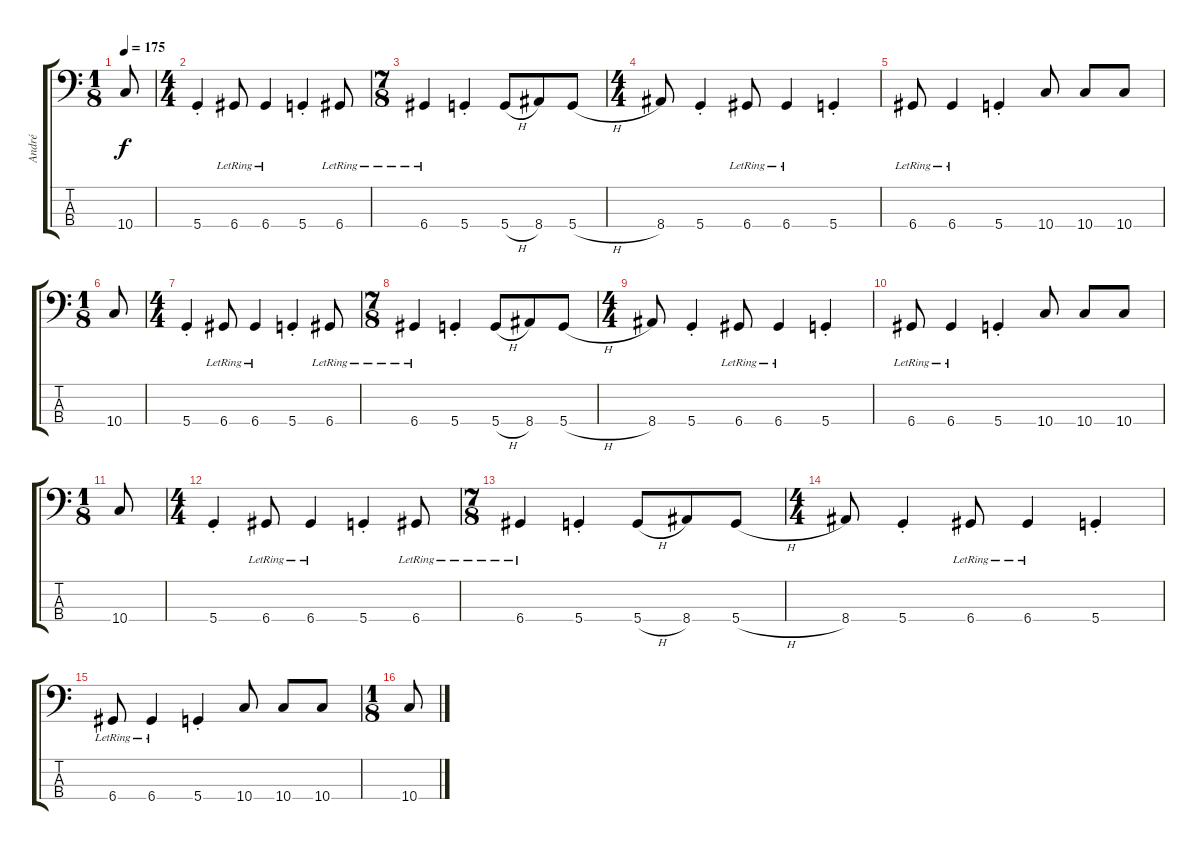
\track ("André" "André") {instrument slapbass1}
\staff {score tabs}
\tuning (G2 D2 A1 D1) {hide}
\ts (1 8)
\tempo 175
\clef f4
\ks c
10.4.8{dy f} |
\ts (4 4)
5.4{st}.4 6.4{lr}.8 6.4{lr}.4 5.4{st}.4 6.4{lr}.8 |
\ts (7 8)
6.4{lr}.4 5.4{st}.4 5.4{h}.8 8.4.8 5.4{h}.8 |
\ts (4 4)
8.4.8 5.4{st}.4 6.4{lr}.8 6.4{lr}.4 5.4{st}.4 |
6.4{lr}.8 6.4{lr}.4 5.4{st}.4 10.4.8 10.4.8 10.4.8 |
\ts (1 8)
10.4.8 |
\ts (4 4)
5.4{st}.4 6.4{lr}.8 6.4{lr}.4 5.4{st}.4 6.4{lr}.8 |
\ts (7 8)
6.4{lr}.4 5.4{st}.4 5.4{h}.8 8.4.8 5.4{h}.8 |
\ts (4 4)
8.4.8 5.4{st}.4 6.4{lr}.8 6.4{lr}.4 5.4{st}.4 |
6.4{lr}.8 6.4{lr}.4 5.4{st}.4 10.4.8 10.4.8 10.4.8 |
\ts (1 8)
10.4.8 |
\ts (4 4)
5.4{st}.4 6.4{lr}.8 6.4{lr}.4 5.4{st}.4 6.4{lr}.8 |
\ts (7 8)
6.4{lr}.4 5.4{st}.4 5.4{h}.8 8.4.8 5.4{h}.8 |
\ts (4 4)
8.4.8 5.4{st}.4 6.4{lr}.8 6.4{lr}.4 5.4{st}.4 |
6.4{lr}.8 6.4{lr}.4 5.4{st}.4 10.4.8 10.4.8 10.4.8 |
\ts (1 8)
10.4.8
